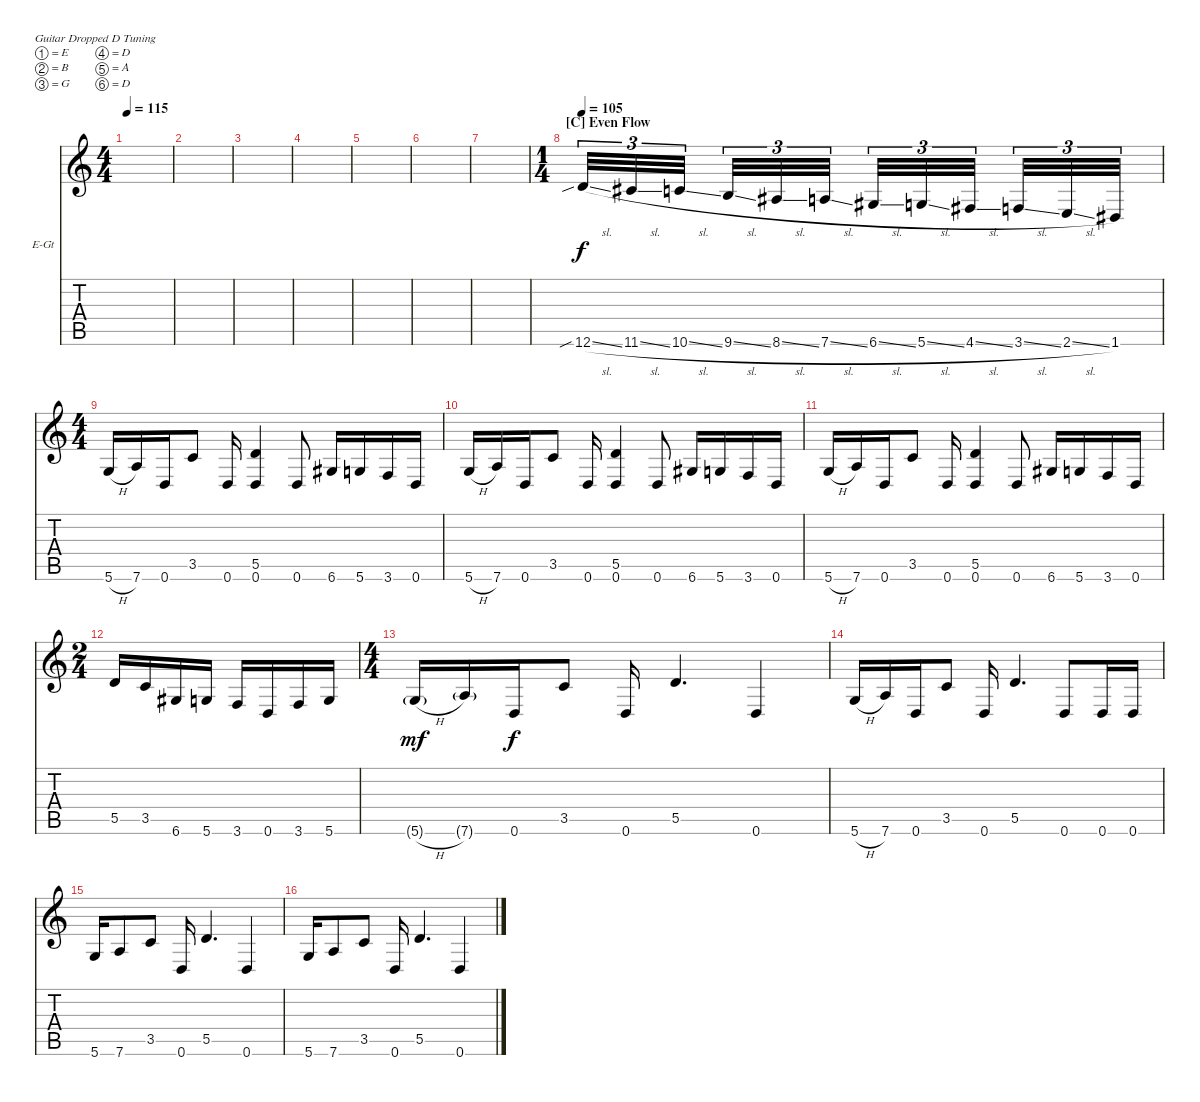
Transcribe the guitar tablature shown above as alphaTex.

\defaultSystemsLayout 4
\bracketExtendMode nobrackets
\firstSystemTrackNameOrientation horizontal
\otherSystemsTrackNameOrientation horizontal
\track ("Stone Gossard (Drop D)" "E-Gt") {instrument overdrivenguitar}
\staff {score tabs}
\tuning (E4 B3 G3 D3 A2 D2)
\ts (4 4)
\tempo 115
\clef g2
\scale
0.25
\ks c
|
\scale
0.25 |
\scale
0.25 |
\scale
0.25 |
\scale
0.25 |
\scale
0.25 |
\scale
0.209459 |
\ts (1 4)
\section ("C" "Even Flow")
\tempo 105
\scale
0.290541 12.6{sib sl}.32{tu (3 2)} 11.6{sl}.32{tu (3 2)} 10.6{sl}.32{tu (3 2)} 9.6{sl}.32{tu (3 2)} 8.6{sl}.32{tu (3 2)} 7.6{sl}.32{tu (3 2)} 6.6{sl}.32{tu (3 2)} 5.6{sl}.32{tu (3 2)} 4.6{sl}.32{tu (3 2)} 3.6{sl}.32{tu (3 2)} 2.6{sl}.32{tu (3 2)} 1.6.32{tu (3 2)} |
\ts (4 4)
\scale
0.290541 5.6{h}.16 7.6.16 0.6.16 3.5.8 0.6.16 (5.5 0.6).4 0.6.8 6.6.16 5.6.16 3.6.16 0.6.16 |
\scale
0.209459 5.6{h}.16 7.6.16 0.6.16 3.5.8 0.6.16 (5.5 0.6).4 0.6.8 6.6.16 5.6.16 3.6.16 0.6.16 |
\scale
0.209459 5.6{h}.16 7.6.16 0.6.16 3.5.8 0.6.16 (5.5 0.6).4 0.6.8 6.6.16 5.6.16 3.6.16 0.6.16 |
\ts (2 4)
\scale
0.290541 5.5.16 3.5.16 6.6.16 5.6.16 3.6.16 0.6.16 3.6.16 5.6.16 |
\ts (4 4)
\scale
0.290541 5.6{h g}.16{dy mf} 7.6{g}.16 0.6.16{dy f} 3.5.8 0.6.16 5.5.4{d} 0.6.4 |
\scale
0.25 5.6{h}.16 7.6.16 0.6.16 3.5.8 0.6.16 5.5.4{d} 0.6.8 0.6.16 0.6.16 |
\scale
0.25 5.6.16 7.6.8 3.5.8 0.6.16 5.5.4{d} 0.6.4 |
\scale
0.25 5.6.16 7.6.8 3.5.8 0.6.16 5.5.4{d} 0.6.4
